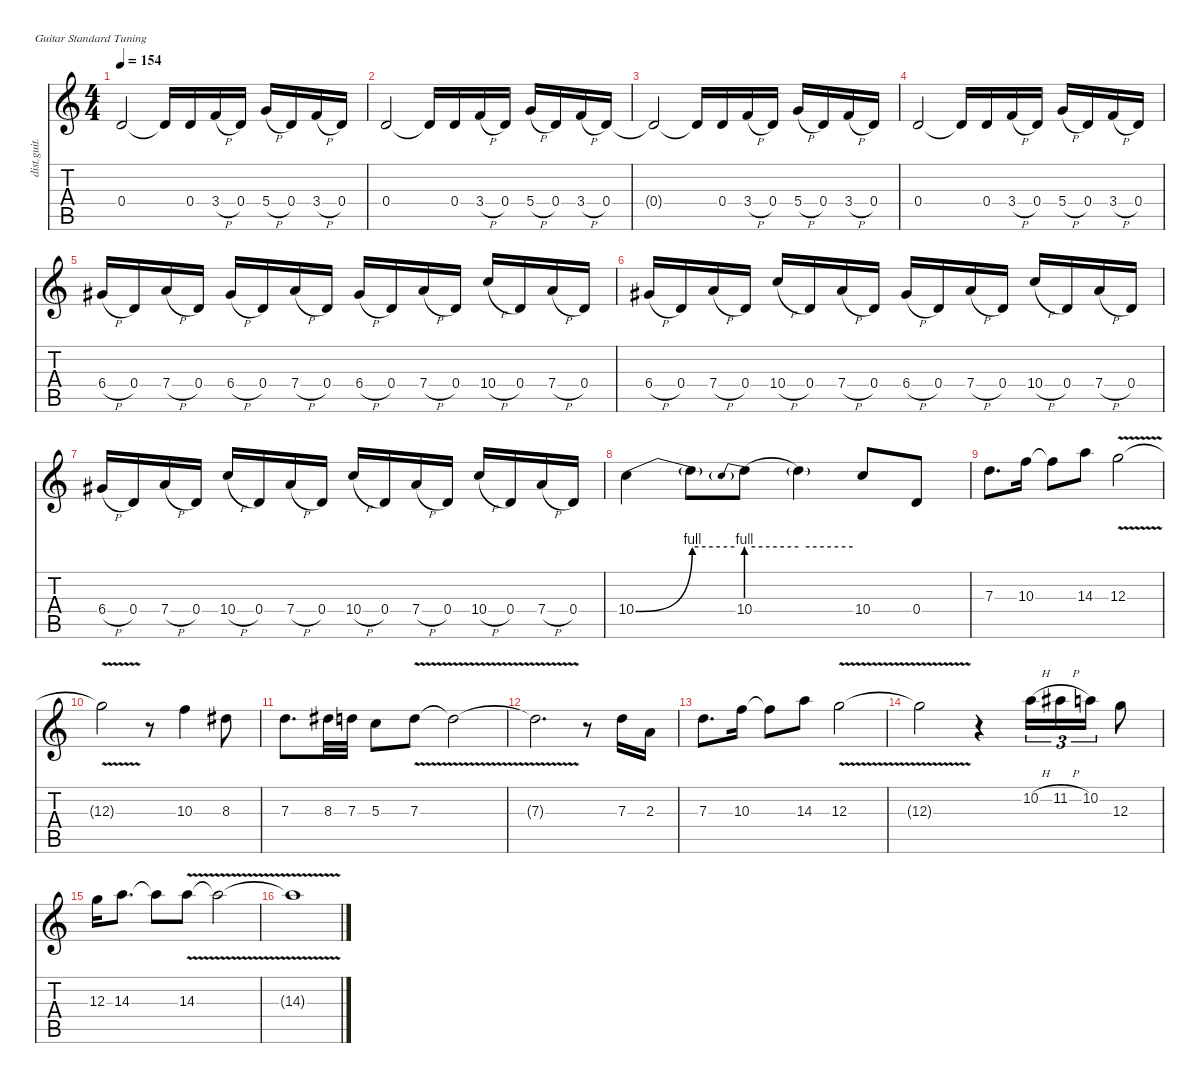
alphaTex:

\defaultSystemsLayout 4
\hideDynamics
\bracketExtendMode nobrackets
\otherSystemsTrackNameOrientation horizontal
\track ("Lead Guitar" "dist.guit.") {instrument distortionguitar}
\staff {score tabs}
\tuning (E4 B3 G3 D3 A2 E2)
\ts (4 4)
\tempo 154
\clef g2
\ks c
0.4.2{dy f beam Up} 0.4{t}.16{beam Up} 0.4.16{beam Up} 3.4{h}.16{beam Up} 0.4.16{beam Up} 5.4{h}.16{beam Up} 0.4.16{beam Up} 3.4{h}.16{beam Up} 0.4.16{beam Up} |
0.4.2{beam Up} 0.4{t}.16{beam Up} 0.4.16{beam Up} 3.4{h}.16{beam Up} 0.4.16{beam Up} 5.4{h}.16{beam Up} 0.4.16{beam Up} 3.4{h}.16{beam Up} 0.4.16{beam Up} |
0.4{t}.2{beam Up} 0.4{t}.16{beam Up} 0.4.16{beam Up} 3.4{h}.16{beam Up} 0.4.16{beam Up} 5.4{h}.16{beam Up} 0.4.16{beam Up} 3.4{h}.16{beam Up} 0.4.16{beam Up} |
0.4.2{beam Up} 0.4{t}.16{beam Up} 0.4.16{beam Up} 3.4{h}.16{beam Up} 0.4.16{beam Up} 5.4{h}.16{beam Up} 0.4.16{beam Up} 3.4{h}.16{beam Up} 0.4.16{beam Up} |
6.4{h acc #}.16{beam Up} 0.4.16{beam Up} 7.4{h}.16{beam Up} 0.4.16{beam Up} 6.4{h acc #}.16{beam Up} 0.4.16{beam Up} 7.4{h}.16{beam Up} 0.4.16{beam Up} 6.4{h acc #}.16{beam Up} 0.4.16{beam Up} 7.4{h}.16{beam Up} 0.4.16{beam Up} 10.4{h}.16{beam Up} 0.4.16{beam Up} 7.4{h}.16{beam Up} 0.4.16{beam Up} |
6.4{h acc #}.16{beam Up} 0.4.16{beam Up} 7.4{h}.16{beam Up} 0.4.16{beam Up} 10.4{h}.16{beam Up} 0.4.16{beam Up} 7.4{h}.16{beam Up} 0.4.16{beam Up} 6.4{h acc #}.16{beam Up} 0.4.16{beam Up} 7.4{h}.16{beam Up} 0.4.16{beam Up} 10.4{h}.16{beam Up} 0.4.16{beam Up} 7.4{h}.16{beam Up} 0.4.16{beam Up} |
6.4{h acc #}.16{beam Up} 0.4.16{beam Up} 7.4{h}.16{beam Up} 0.4.16{beam Up} 10.4{h}.16{beam Up} 0.4.16{beam Up} 7.4{h}.16{beam Up} 0.4.16{beam Up} 10.4{h}.16{beam Up} 0.4.16{beam Up} 7.4{h}.16{beam Up} 0.4.16{beam Up} 10.4{h}.16{beam Up} 0.4.16{beam Up} 7.4{h}.16{beam Up} 0.4.16{beam Up} |
10.4{be (bend 0 0 60 4)}.4{beam Down} 10.4{be (hold 0 4 60 4) t}.8{beam Down} 10.4{be (prebend 0 4 60 4)}.8{beam Down} 10.4{be (hold 0 4 60 4) t}.4{beam Down} 10.4.8{beam Up} 0.4.8{beam Up} |
7.3.8{d instrument lead2sawtooth beam Down} 10.3.16{beam Down} 10.3{t}.8{beam Down} 14.3.8{beam Down} 12.3{v}.2{beam Down} |
12.3{v t}.2{beam Down} r.8{beam Down} 10.3.4{beam Down} 8.3{acc #}.8{beam Down} |
7.3.8{d beam Down} 8.3{acc #}.32{beam Down} 7.3.32{beam Down} 5.3.8{beam Down} 7.3{v}.8{beam Down} 7.3{v t}.2{beam Down} |
7.3{v t}.2{d beam Down} r.8{beam Down} 7.3.16{beam Down} 2.3.16{beam Down} |
7.3.8{d beam Down} 10.3.16{beam Down} 10.3{t}.8{beam Down} 14.3.8{beam Down} 12.3{v}.2{beam Down} |
12.3{v t}.2{beam Down} r.4{beam Down} 10.2{h}.16{tu (3 2) beam Down} 11.2{h acc #}.16{tu (3 2) beam Down} 10.2.16{tu (3 2) beam Down} 12.3.8{beam Down} |
12.3.16{beam Down} 14.3.8{d beam Down} 14.3{t}.8{beam Down} 14.3{v}.8{beam Down} 14.3{v t}.2{beam Down} |
14.3{v t}.1{beam Down}
